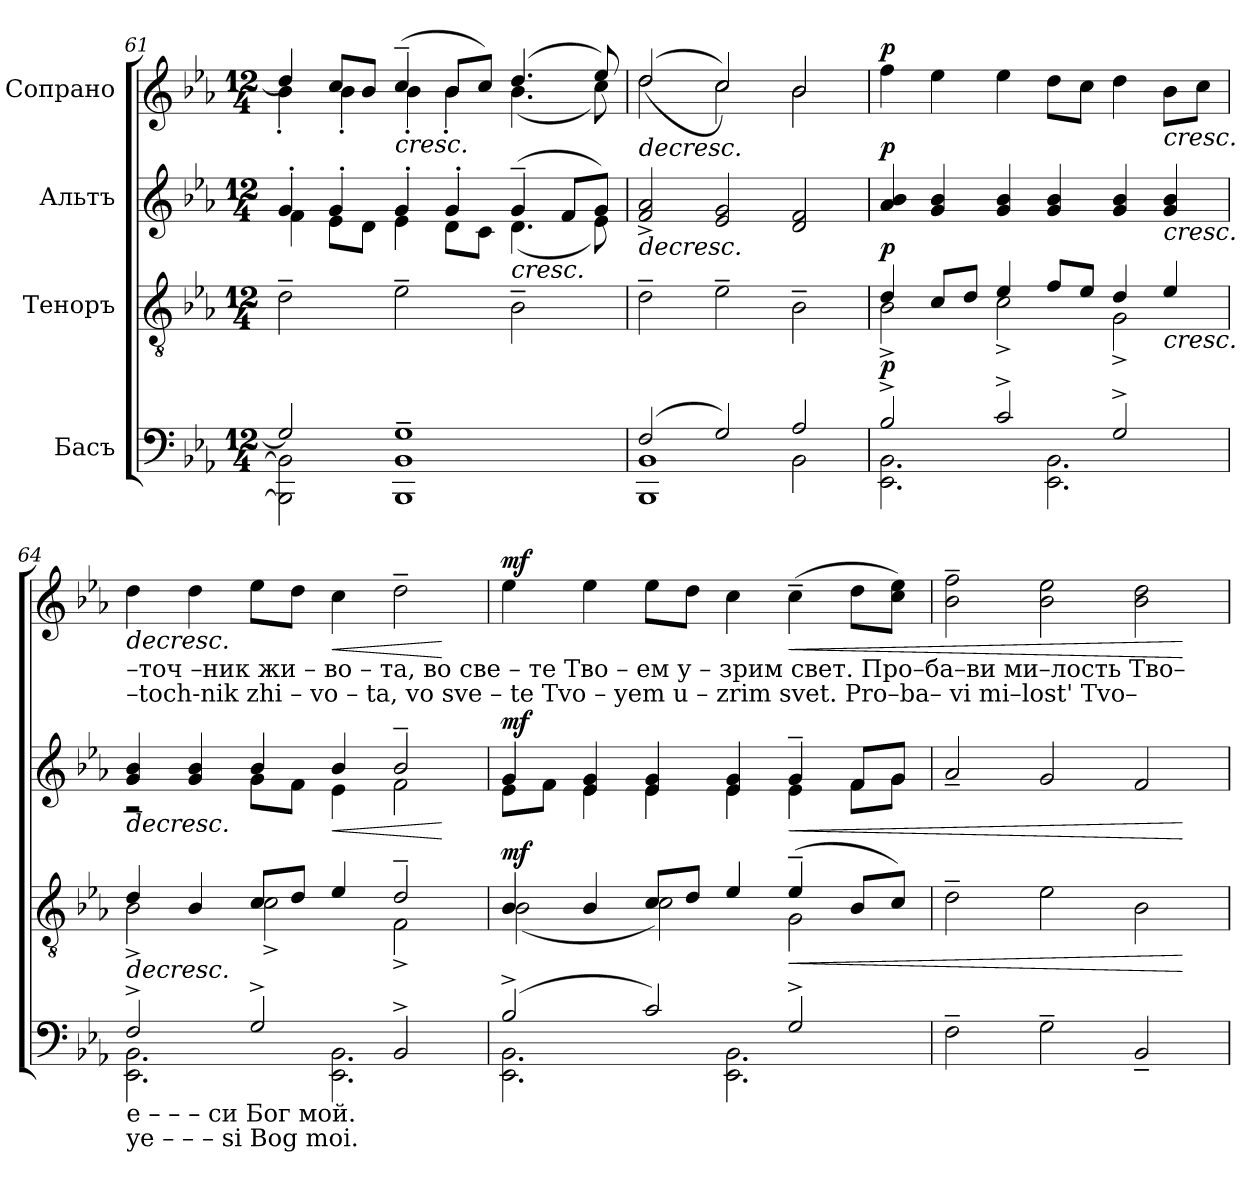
**kern	**dynam	**kern	**dynam	**kern	**dynam	**kern	**dynam
*part4	*part4	*part3	*part3	*part2	*part2	*part1	*part1
*staff4	*staff4	*staff3	*staff3	*staff2	*staff2	*staff1	*staff1
*I"Басъ	*	*I"Теноръ	*	*I"Альтъ	*	*I"Сопрано	*
*clefF4	*	*clefGv2	*	*clefG2	*	*clefG2	*
*k[b-e-a-]	*	*k[b-e-a-]	*	*k[b-e-a-]	*	*k[b-e-a-]	*
*M12/4	*	*M12/4	*	*M12/4	*	*M12/4	*
=61	=61	=61	=61	=61	=61	=61	=61
*^	*	*	*	*^	*	*^	*
2G/]	2BBB-\] 2BB-\]	.	2d~\	.	4g'/	4f\	.	4dd/]	4b-'\	.
.	.	.	.	.	4g'/	8e-\L	.	8cc/L	4b-'\	.
.	.	.	.	.	.	8d\J	.	8b-/J	.	.
!	!	!	!	!	!	!	!	!	!	!LO:HP:b
1G~	1BBB- 1BB-	.	2e-~\	.	4g'/	4e-\	.	(4cc~/	4b-'\	<
.	.	.	.	.	4g'/	8d\L	.	8b-/L	4b-'\	.
.	.	.	.	.	.	8c\J	.	8cc/J)	.	.
!	!	!	!	!	!	!	!LO:HP:b	!	!	!
.	.	.	2B-~\	.	(4g~/	(4.d\	<	(4.dd/	(4.b-\	.
.	.	.	.	.	8f/L	.	.	.	.	.
.	.	.	.	.	8g/J)	8e-\)	.	8ee-/)	8cc\)	.
=62	=62	=62	=62	=62	=62	=62	=62	=62	=62	=62
!	!	!	!	!	!	!	!LO:HP:b	!	!	!LO:HP:b
*	*	*	*	*	*v	*v	*	*	*	*
(2F/	1BBB- 1BB-	.	2d~\	.	2f/^ 2a-/^	>	((2dd/	2dd\	>
2G/)	.	.	2e-~\	.	2e-/ 2g/	.	2cc/))	2cc\	.
2A-/	2BB-\	.	2B-~\	.	2d/ 2f/	.	2b-/	2b-\	.
*v	*v	*	*	*	*	*	*v	*v	*
.	.	.	.	.	[	.	[
=63	=63	=63	=63	=63	=63	=63	=63
*^	*	*^	*	*	*	*	*
!	!	!LO:DY:a	!	!	!LO:DY:a	!	!LO:DY:a	!	!LO:DY:a
2B-^/	2.EE-\ 2.BB-\	p	4d/	2B-^\	p	4a-/ 4b-/	p	4ff\	p
.	.	.	8c/L	.	.	4g/ 4b-/	.	4ee-\	.
.	.	.	8d/J	.	.	.	.	.	.
2c^/	.	.	4e-/	2c^\	.	4g/ 4b-/	.	4ee-\	.
.	2.EE-\ 2.BB-\	.	8f/L	.	.	4g/ 4b-/	.	8dd\L	.
.	.	.	8e-/J	.	.	.	.	8cc\J	.
2G^/	.	.	4d/	2G^\	.	4g/ 4b-/	.	4dd\	.
!	!	!	!	!	!LO:HP:b	!	!LO:HP:b	!	!LO:HP:b
.	.	.	4e-/	.	<	4g/ 4b-/	<	8b-\L	<
.	.	.	.	.	.	.	.	8cc\J	.
*v	*v	*	*	*	*	*	*	*	*
*	*	*v	*v	*	*	*	*	*
.	.	.	.	.	]	.	]
!!LO:LB:g=z
=64	=64	=64	=64	=64	=64	=64	=64
*^	*	*	*	*	*	*	*
!	!	!	!	!	!	!	!LO:TX:b:t=–точ –ник  жи  –   во – та,          во       све  – те         Тво – ем                    у  –   зрим   свет.     Про–ба–ви  ми–лость Тво–	!
!	!	!	!	!	!	!	!LO:TX:b:t=–toch-nik   zhi  –    vo – ta,           vo       sve  – te          Tvo – yem                 u  –  zrim    svet.      Pro–ba– vi    mi–lost'   Tvo–	!
!	!	!	!	!	!LO:TX:b:t=–точ –ник  жи  –   во – та,          во       све  – те         Тво – ем                    у  –   зрим   свет.     Про–ба–ви  ми–лость Тво–	!	!	!
!	!	!	!	!	!LO:TX:b:t=–toch-nik   zhi  –    vo – ta,           vo       sve  – te          Tvo – yem                 u  –  zrim    svet.      Pro–ba– vi    mi–lost'   Tvo–	!	!	!
!	!	!	!LO:TX:b:t=Те       –       бе               ис    –     точ         –        –         –      ник                    жи  –  во  –  та,       Про–ба–ви  ми–лость Тво–	!	!	!	!	!
!	!	!	!LO:TX:b:t=Te       –       bye             is     –      toch       –        –         –      nik                     zhi  –   vo  –  ta.       Pro –ba –vi   mi–lost'    Tvo–	!	!	!	!	!
!LO:TX:b:t=е       –       –       –   си                 Бог                               мой.	!	!	!	!	!	!	!	!
!LO:TX:b:t=ye     –       –       –   si                  Bog                               moi.	!	!	!	!	!	!	!	!
!	!	!	!	!LO:HP:b	!	!LO:HP:b	!	!LO:HP:b
*	*	*	*^	*	*^	*	*	*
2F^/	2.EE-\ 2.BB-\	.	4d/	2B-^\	>	4g/ 4b-/	2r	>	4dd\	>
.	.	.	4B-/	.	.	4g/ 4b-/	.	.	4dd\	.
2G^/	.	.	8c/L	2c^\	.	4b-/	8g\L	.	8ee-\L	.
.	.	.	8d/J	.	.	.	8f\J	.	8dd\J	.
!	!	!	!	!	!	!	!	!LO:HP:b	!	!LO:HP:b
.	2.EE-\ 2.BB-\	.	4e-/	.	.	4b-/	4e-\	<	4cc\	<
2BB-^/	.	.	2d~/	2F^\	.	2b-~/	2f\	.	2dd~\	.
*v	*v	*	*	*	*	*v	*v	*	*	*
*	*	*v	*v	*	*	*	*	*
.	.	.	[	.	[ [	.	[ [
=65	=65	=65	=65	=65	=65	=65	=65
*^	*	*^	*	*^	*	*	*
!	!	!	!	!	!LO:DY:a	!	!	!LO:DY:a	!	!LO:DY:a
(2B-^/	2.EE-\ 2.BB-\	.	4B-/	(2B-\	mf	4g/	8e-\L	mf	4ee-\	mf
.	.	.	.	.	.	.	8f\J	.	.	.
.	.	.	4B-/	.	.	4e-/ 4g/	4e-\	.	4ee-\	.
2c/)	.	.	8c/L	2c\)	.	4e-/ 4g/	4e-\	.	8ee-\L	.
.	.	.	8d/J	.	.	.	.	.	8dd\J	.
.	2.EE-\ 2.BB-\	.	4e-/	.	.	4e-/ 4g/	4e-\	.	4cc\	.
!	!	!	!	!	!LO:HP:b	!	!	!LO:HP:b	!	!LO:HP:b
2G^/	.	.	(4e-~/	2G\	<	4g~/	4e-\	<	(4cc~\	<
.	.	.	8B-/L	.	.	8f/L	8f\L	.	8dd\L	.
.	.	.	8c/J)	.	.	(8g/J	8g\J	.	8cc\ 8ee-\J)	.
*v	*v	*	*	*	*	*v	*v	*	*	*
*	*	*v	*v	*	*	*	*	*
.	.	.	]	.	]	.	]
=66	=66	=66	=66	=66	=66	=66	=66
2F~\	.	2d~\	.	2a-~/	.	2b-\~ 2ff\~	.
2G~\	.	2e-\	.	2g/	.	2b-\ 2ee-\	.
2BB-~/	.	2B-\	.	2f/	.	2b-\ 2dd\	.
.	.	.	[	.	[	.	[
=	=	=	=	=	=	=	=
*-	*-	*-	*-	*-	*-	*-	*-
